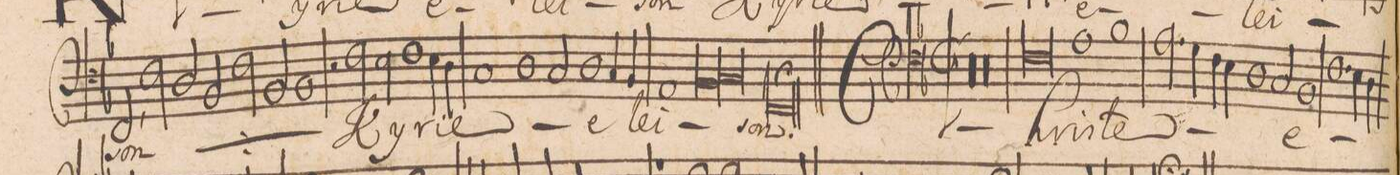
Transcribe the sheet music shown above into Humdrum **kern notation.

**kern	**text
*I"BASSVS.	*
*clefF4	*
*k[b-]	*
*met(c|)	*
*M2/1	*
2FF,</	son
*	*ij
2F\	Ky-
2D/	-ri-
2BB-/	-e
=20-	=20-
2F\	e-
2BB-/	-lei-
1BB-/	-son
*	*Xij
=21-	=21-
2r	.
2F\	Ky-
2E\	-ri-
1F\	-e
=22-	=22-
4E\	.
4D\	.
1C/	.
=23-	=23-
1D\	.
2C/	.
1D\	e-
=24-	=24-
4C/	.
4BB-/	.
1AA/	-lei-
=25-	=25-
*lig	*
1BB-/	.
1C/	.
*Xlig	*
=26-	=26-
0FF/;	-son.
=27||	=27||
*M2/1	*
*met(c|)	*
00r	.
=28-	=28-
=29-	=29-
00r	.
=30-	=30-
=31-	=31-
0F\	Chri-
=32-	=32-
1A\	-ste
1B-\	.
=33-	=33-
2.A\	.
4G\	.
4F\	.
4E\	.
1D\	.
=34-	=34-
2C/	.
1BB-/	e-
=35-	=35-
1.F\	.
4E\	.
4D\	.
=36-	=36-
*-	*-
